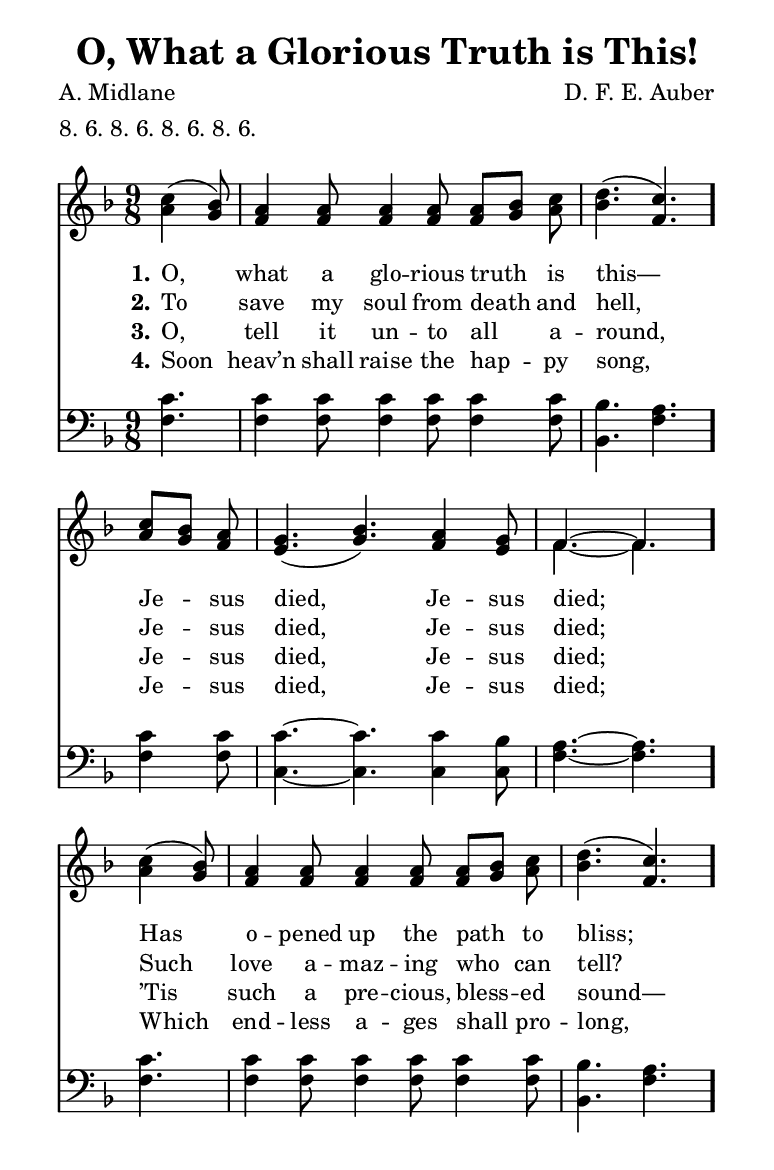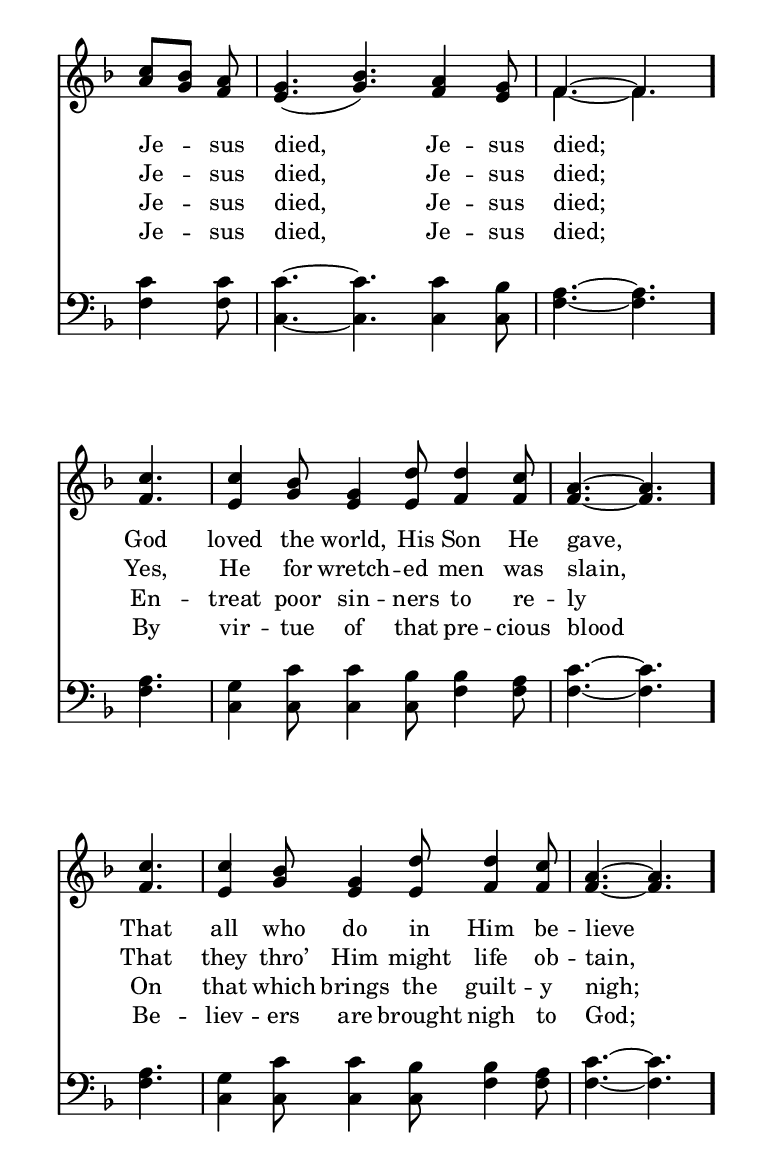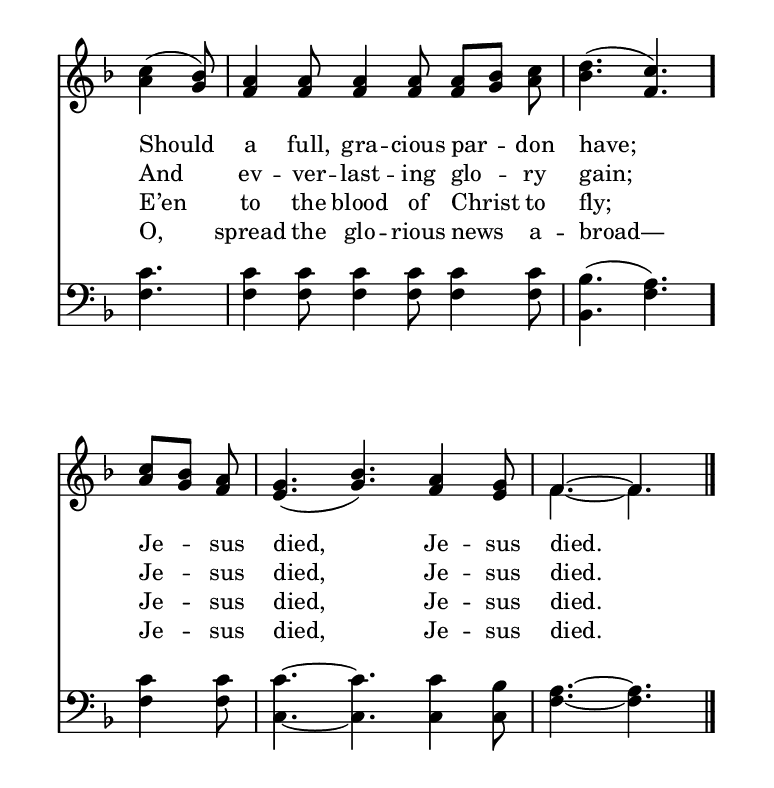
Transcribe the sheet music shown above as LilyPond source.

\include "common/global.ily"
\paper {
  \include "common/paper.ily"
}

\header{
  hymnnumber = "27"
  title = "O, What a Glorious Truth is This!"
  tunename = "Mercy’s Free"
  meter = "8. 6. 8. 6. 8. 6. 8. 6."
  poet = "A. Midlane"
  composer = "D. F. E. Auber"
  %copyright = ""
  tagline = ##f
}

global = {
  \include "common/overrides.ily"
  \autoBeamOff
  \override Staff.TimeSignature.style = #'numbered \time 9/8
  \once \override Score.MetronomeMark.transparent = ##t
  \tempo 4 = 80
  \key f \major
  \partial 4.
}

% TODO pull this out into a common file (at least EOG003 and EOG005 use the same tune)
patternOne   = { c4( c8) | c4 c8 c4 c8 c8[ c8] c8 | c4.( c4.) c8[ c8] c8 | c4.( c4.) c4 c8 | c4. ~ c4. }
patternTwo   = { c4. | c4 c8 c4 c8 c4 c8 | c4. ~ c4. c4. | c4 c8 c4 c8 c4 c8 | c4. ~ c4. }
% TODO This is how it's expressed in the original, but the slur messes up timing
%patternTwo   = { c4. | c4( c8) c4 c8 c4 c8 | c4. ~ c4. c4. | c4 c8 c4 c8 c4 c8 | c4. ~ c4. }
patternThree = { c4. | c4 c8 c4 c8 c4 c8 | c4. c4. c4 c8 | c4. ~ c4. c4 c8 | c4. ~ c4. }
patternFour  = { c4( c8) | c4 c8 c4 c8 c8[ c8] c8 | c4.( c4.) c8[ c8] c8 | c4.( c4.) c4 c8 | c4. ~ c4. }
patternFive  = { c4. | c4 c8 c4 c8 c4 c8 | c4.( c4.) c4 c8 | c4. ~ c4. c4 c8 | c4. ~ c4. }

notesSoprano = {
\global
\relative c' {

    \changePitch \patternOne  { c' bes | a a a a a bes c | d c c bes a | g bes a g | f f }
    \changePitch \patternOne  { c' bes | a a a a a bes c | d c c bes a | g bes a g | f f }
    \changePitch \patternTwo  { c' | c bes g d' d c | a a c | c bes g d' d c | a a }
    \changePitch \patternFour { c bes | a a a a a bes c | d c c bes a | g bes a g | f f }

	\bar "|."

}
}

notesAlto = {
\global
\relative e' {

    \changePitch \patternOne  { a g | f f f f f g a | bes f a g f | e g f e | f f }
    \changePitch \patternOne  { a g | f f f f f g a | bes f a g f | e g f e | f f }
    \changePitch \patternTwo  { f | e g e e f f | f f f | e g e e f f | f f }
    \changePitch \patternFour { a g | f f f f f g a | bes f a g f | e g f e | f f }

}
}

notesTenor = {
\global
\relative a {

    \changePitch \patternThree { c | c c c c c c | bes a c c | c c c bes | a a }
    \changePitch \patternThree { c | c c c c c c | bes a c c | c c c bes | a a }
    \changePitch \patternTwo   { a | g c c bes bes a | c c a | g c c bes bes a | c c }
    \changePitch \patternFive  { c | c c c c c c | bes a c c | c c c bes | a a }

}
}

notesBass = {
\global
\relative a {

    \changePitch \patternThree { f | f f f f f f | bes, f' f f | c c c c | f f }
    \changePitch \patternThree { f | f f f f f f | bes, f' f f | c c c c | f f }
    \changePitch \patternTwo   { f | c c c c f f | f f | f c c c c f f | f f }
    \changePitch \patternFive  { f | f f f f f f | bes, f' f f | c c c c | f f }

}
}

wordsA = \lyricmode {
\set stanza = "1."

O, what a glo -- rious truth is this— \bar "."
Je -- sus died, Je -- sus died; \bar "." \break
Has o -- pened up the path to bliss; \bar "."
Je -- sus died, Je -- sus died; \bar "." \break
God loved the world, His Son He gave, \bar "."
That all who do in Him be -- lieve \bar "." \break
Should a full, gra -- cious par -- don have; \bar "."
Je -- sus died, Je -- sus died. \bar "." \break

}

wordsB = \lyricmode {
\set stanza = "2."

To save my soul from death and hell,
Je -- sus died, Je -- sus died;
Such love a -- maz -- ing who can tell?
Je -- sus died, Je -- sus died;
Yes, He for wretch -- ed men was slain,
That they thro’ Him might life ob -- tain,
And ev -- ver -- last -- ing glo -- ry gain;
Je -- sus died, Je -- sus died.

}

wordsC = \lyricmode {
\set stanza = "3."

O, tell it un -- to all a -- round,
Je -- sus died, Je -- sus died;
’Tis such a pre -- cious, bless -- ed sound—
Je -- sus died, Je -- sus died;
En -- treat poor sin -- ners to re -- ly
On that which brings the guilt -- y nigh;
E’en to the blood of Christ to fly;
Je -- sus died, Je -- sus died.

}

wordsD = \lyricmode {
\set stanza = "4."

Soon heav’n shall raise the hap -- py song,
Je -- sus died, Je -- sus died;
Which end -- less a -- ges shall pro -- long,
Je -- sus died, Je -- sus died;
By vir -- tue of that pre -- cious blood
Be -- liev -- ers are brought nigh to God;
O, spread the glo -- rious news a -- broad—
Je -- sus died, Je -- sus died.

}


\score {
  \context ChoirStaff <<
    \context Staff = upper <<
      \set Staff.autoBeaming = ##f
      \set ChoirStaff.systemStartDelimiter = #'SystemStartBar
      \set ChoirStaff.printPartCombineTexts = ##f
      \partcombine #'(2 . 9) \notesSoprano \notesAlto
      \context NullVoice = sopranos { \voiceOne << \notesSoprano >> }
      \context NullVoice = altos { \voiceTwo << \notesAlto >> }
      \context Lyrics = one   \lyricsto sopranos \wordsA
      \context Lyrics = two   \lyricsto sopranos \wordsB
      \context Lyrics = three \lyricsto sopranos \wordsC
      \context Lyrics = four  \lyricsto sopranos \wordsD
    >>
    \context Staff = men <<
      \clef bass
      \set ChoirStaff.printPartCombineTexts = ##f
      \partcombine #'(2 . 9) \notesTenor \notesBass
      \context NullVoice = tenors { \voiceOne << \notesTenor >> }
      \context NullVoice = basses { \voiceTwo << \notesBass >> }
    >>
  >>
  \layout {
    \include "common/layout.ily"
  }
  \midi{
    \include "common/midi.ily"
  }
}

\version "2.19.49"  % necessary for upgrading to future LilyPond versions.

